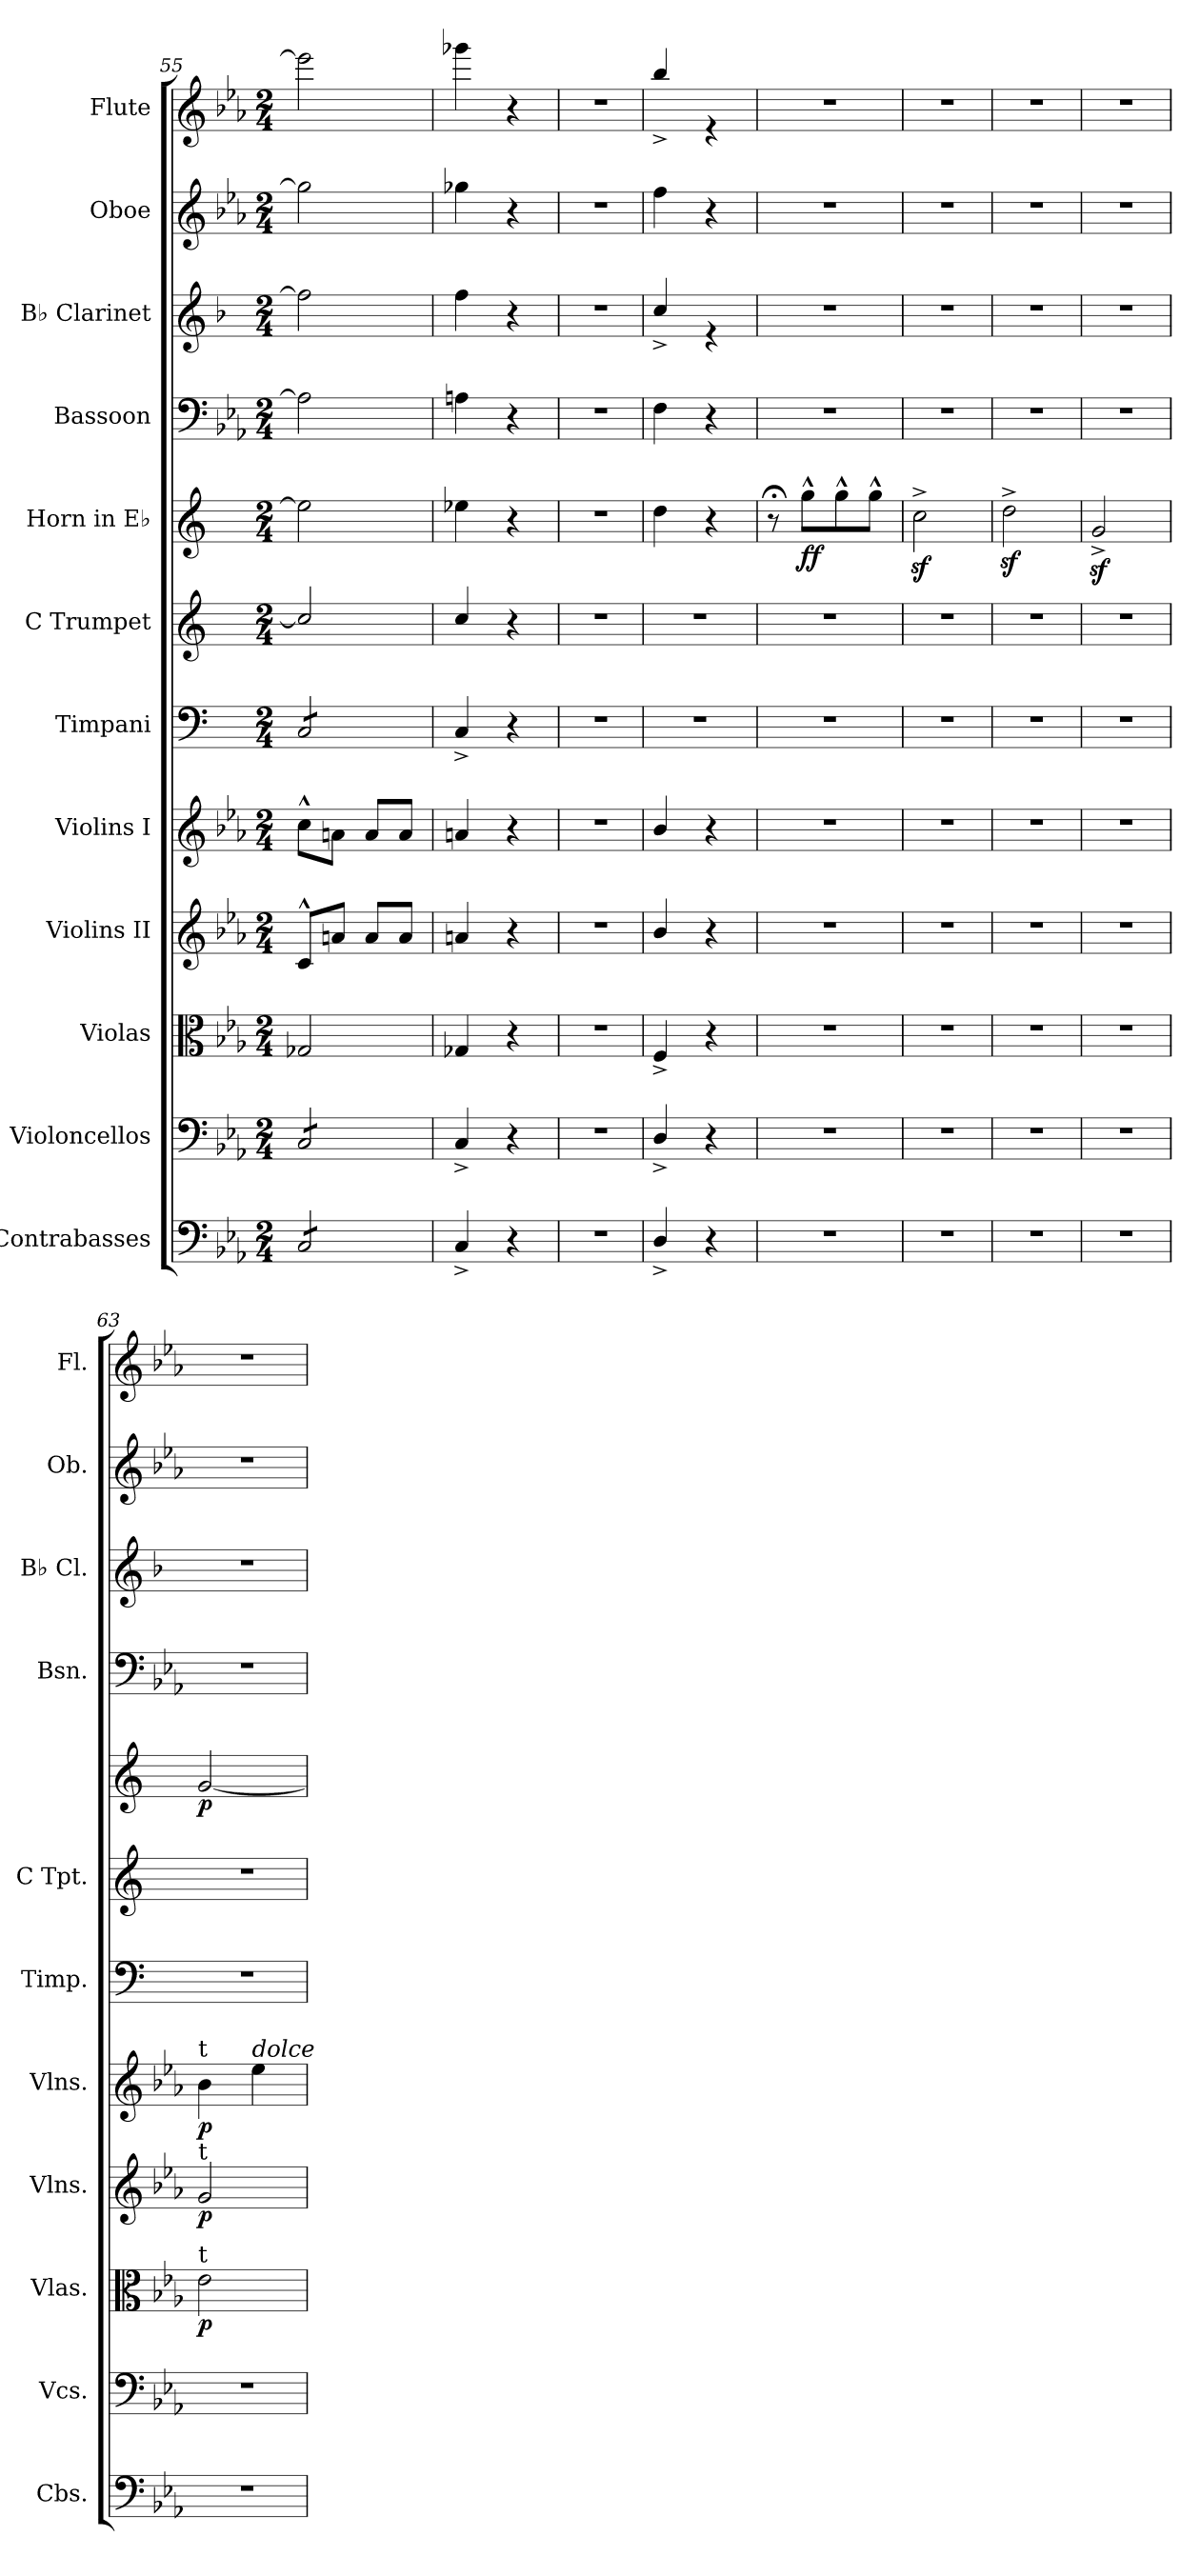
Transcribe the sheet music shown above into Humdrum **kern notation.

**kern	**kern	**kern	**dynam	**kern	**dynam	**kern	**dynam	**kern	**kern	**kern	**dynam	**kern	**kern	**kern	**kern
*part12	*part11	*part10	*part10	*part9	*part9	*part8	*part8	*part7	*part6	*part5	*part5	*part4	*part3	*part2	*part1
*staff12	*staff11	*staff10	*staff10	*staff9	*staff9	*staff8	*staff8	*staff7	*staff6	*staff5	*staff5	*staff4	*staff3	*staff2	*staff1
*I"Contrabasses	*I"Violoncellos	*I"Violas	*	*I"Violins II	*	*I"Violins I	*	*I"Timpani	*I"C Trumpet	*I"Horn in E♭	*	*I"Bassoon	*I"B♭ Clarinet	*I"Oboe	*I"Flute
*I'Cbs.	*I'Vcs.	*I'Vlas.	*	*I'Vlns.	*	*I'Vlns.	*	*I'Timp.	*I'C Tpt.	*	*	*I'Bsn.	*I'B♭ Cl.	*I'Ob.	*I'Fl.
*clefF4	*clefF4	*clefC3	*	*clefG2	*	*clefG2	*	*clefF4	*clefG2	*clefG2	*	*clefF4	*clefG2	*clefG2	*clefG2
*ITrd7c12	*	*	*	*	*	*	*	*	*	*ITrd4c7	*	*	*ITrd1c2	*	*
*k[b-e-a-]	*k[b-e-a-]	*k[b-e-a-]	*	*k[b-e-a-]	*	*k[b-e-a-]	*	*k[]	*k[]	*k[b-]	*	*k[b-e-a-]	*k[b-e-a-]	*k[b-e-a-]	*k[b-e-a-]
*M2/4	*M2/4	*M2/4	*	*M2/4	*	*M2/4	*	*M2/4	*M2/4	*M2/4	*	*M2/4	*M2/4	*M2/4	*M2/4
=55	=55	=55	=55	=55	=55	=55	=55	=55	=55	=55	=55	=55	=55	=55	=55
*tremolo	*	*	*	*	*	*	*	*	*	*	*	*	*	*	*
*	*tremolo	*	*	*	*	*	*	*	*	*	*	*	*	*	*
*	*	*	*	*	*	*	*	*tremolo	*	*	*	*	*	*	*
8CC/L	8C/L	2G-X/	.	8c^^/L	.	8cc^^\L	.	8C/L	2cc/]	2a-\]	.	2A\]	2ee-\]	2gg-\]	2eee-\]
8CC/	8C/	.	.	8an/J	.	8an\J	.	8C/	.	.	.	.	.	.	.
8CC/	8C/	.	.	8a/L	.	8a/L	.	8C/	.	.	.	.	.	.	.
8CC/J	8C/J	.	.	8a/J	.	8a/J	.	8C/J	.	.	.	.	.	.	.
*	*	*	*	*	*	*	*	*Xtremolo	*	*	*	*	*	*	*
*	*Xtremolo	*	*	*	*	*	*	*	*	*	*	*	*	*	*
*Xtremolo	*	*	*	*	*	*	*	*	*	*	*	*	*	*	*
=56	=56	=56	=56	=56	=56	=56	=56	=56	=56	=56	=56	=56	=56	=56	=56
4CC^/	4C^/	4G-X/	.	4an/	.	4an/	.	4C^/	4cc/	4a-X\	.	4An\	4ee-\	4gg-X\	4ggg-X\
4r	4r	4r	.	4r	.	4r	.	4r	4r	4r	.	4r	4r	4r	4r
=57	=57	=57	=57	=57	=57	=57	=57	=57	=57	=57	=57	=57	=57	=57	=57
2r	2r	2r	.	2r	.	2r	.	2r	2r	2r	.	2r	2r	2r	2r
=58	=58	=58	=58	=58	=58	=58	=58	=58	=58	=58	=58	=58	=58	=58	=58
4DD^/	4D^/	4F^/	.	4b-/	.	4b-/	.	2r	2r	4g\	.	4F\	4b-^/	4ff\	4bb-^/
4r	4r	4r	.	4r	.	4r	.	.	.	4r	.	4r	4re	4r	4re
=59	=59	=59	=59	=59	=59	=59	=59	=59	=59	=59	=59	=59	=59	=59	=59
2r	2r	2r	.	2r	.	2r	.	2r	2r	8r;<	.	2r	2r	2r	2r
!	!	!	!	!	!	!	!	!	!	!	!LO:DY:b	!	!	!	!
.	.	.	.	.	.	.	.	.	.	8cc^^\L	ff	.	.	.	.
.	.	.	.	.	.	.	.	.	.	8cc^^\	.	.	.	.	.
.	.	.	.	.	.	.	.	.	.	8cc^^\J	.	.	.	.	.
=60	=60	=60	=60	=60	=60	=60	=60	=60	=60	=60	=60	=60	=60	=60	=60
2r	2r	2r	.	2r	.	2r	.	2r	2r	2fz<^\	.	2r	2r	2r	2r
=61	=61	=61	=61	=61	=61	=61	=61	=61	=61	=61	=61	=61	=61	=61	=61
2r	2r	2r	.	2r	.	2r	.	2r	2r	2gz<^\	.	2r	2r	2r	2r
=62	=62	=62	=62	=62	=62	=62	=62	=62	=62	=62	=62	=62	=62	=62	=62
2r	2r	2r	.	2r	.	2r	.	2r	2r	2cz<^/	.	2r	2r	2r	2r
=63	=63	=63	=63	=63	=63	=63	=63	=63	=63	=63	=63	=63	=63	=63	=63
!	!	!	!	!	!	!LO:TX:a:t=t	!	!	!	!	!	!	!	!	!
!	!	!	!	!LO:TX:a:t=t	!	!	!	!	!	!	!	!	!	!	!
!	!	!LO:TX:a:t=t	!	!	!	!	!	!	!	!	!	!	!	!	!
!	!	!	!LO:DY:b	!	!LO:DY:b	!	!LO:DY:b	!	!	!	!LO:DY:b	!	!	!	!
2r	2r	2e-\	p	2g/	p	4b-\	p	2r	2r	[2c/	p	2r	2r	2r	2r
!	!	!	!	!	!	!LO:TX:a:i:t=dolce	!	!	!	!	!	!	!	!	!
.	.	.	.	.	.	4ee-\	.	.	.	.	.	.	.	.	.
=	=	=	=	=	=	=	=	=	=	=	=	=	=	=	=
*-	*-	*-	*-	*-	*-	*-	*-	*-	*-	*-	*-	*-	*-	*-	*-
